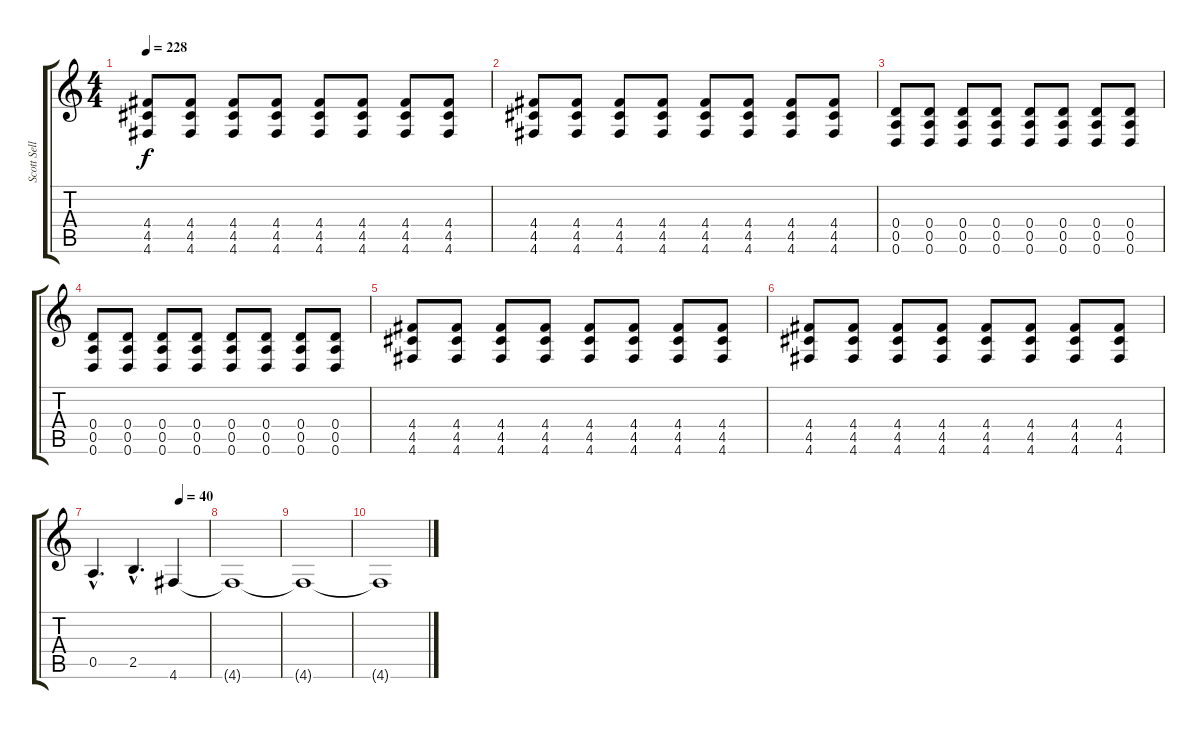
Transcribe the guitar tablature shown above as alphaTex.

\track ("Scott Sellers" "Scott Sell") {instrument distortionguitar}
\staff {score tabs}
\tuning (E4 B3 G3 D3 A2 D2) {hide}
\ts (4 4)
\tempo 228
\clef g2
\ks c
(4.4 4.5 4.6).8{dy f} (4.4 4.5 4.6).8 (4.4 4.5 4.6).8 (4.4 4.5 4.6).8 (4.4 4.5 4.6).8 (4.4 4.5 4.6).8 (4.4 4.5 4.6).8 (4.4 4.5 4.6).8 |
(4.4 4.5 4.6).8 (4.4 4.5 4.6).8 (4.4 4.5 4.6).8 (4.4 4.5 4.6).8 (4.4 4.5 4.6).8 (4.4 4.5 4.6).8 (4.4 4.5 4.6).8 (4.4 4.5 4.6).8 |
(0.4 0.5 0.6).8 (0.4 0.5 0.6).8 (0.4 0.5 0.6).8 (0.4 0.5 0.6).8 (0.4 0.5 0.6).8 (0.4 0.5 0.6).8 (0.4 0.5 0.6).8 (0.4 0.5 0.6).8 |
(0.4 0.5 0.6).8 (0.4 0.5 0.6).8 (0.4 0.5 0.6).8 (0.4 0.5 0.6).8 (0.4 0.5 0.6).8 (0.4 0.5 0.6).8 (0.4 0.5 0.6).8 (0.4 0.5 0.6).8 |
(4.4 4.5 4.6).8 (4.4 4.5 4.6).8 (4.4 4.5 4.6).8 (4.4 4.5 4.6).8 (4.4 4.5 4.6).8 (4.4 4.5 4.6).8 (4.4 4.5 4.6).8 (4.4 4.5 4.6).8 |
(4.4 4.5 4.6).8 (4.4 4.5 4.6).8 (4.4 4.5 4.6).8 (4.4 4.5 4.6).8 (4.4 4.5 4.6).8 (4.4 4.5 4.6).8 (4.4 4.5 4.6).8 (4.4 4.5 4.6).8 |
\tempo (40 0.75)
0.5{hac}.4{d} 2.5{hac}.4{d} 4.6.4{volume 0} |
4.6{t}.1 |
4.6{t}.1 |
4.6{t}.1
